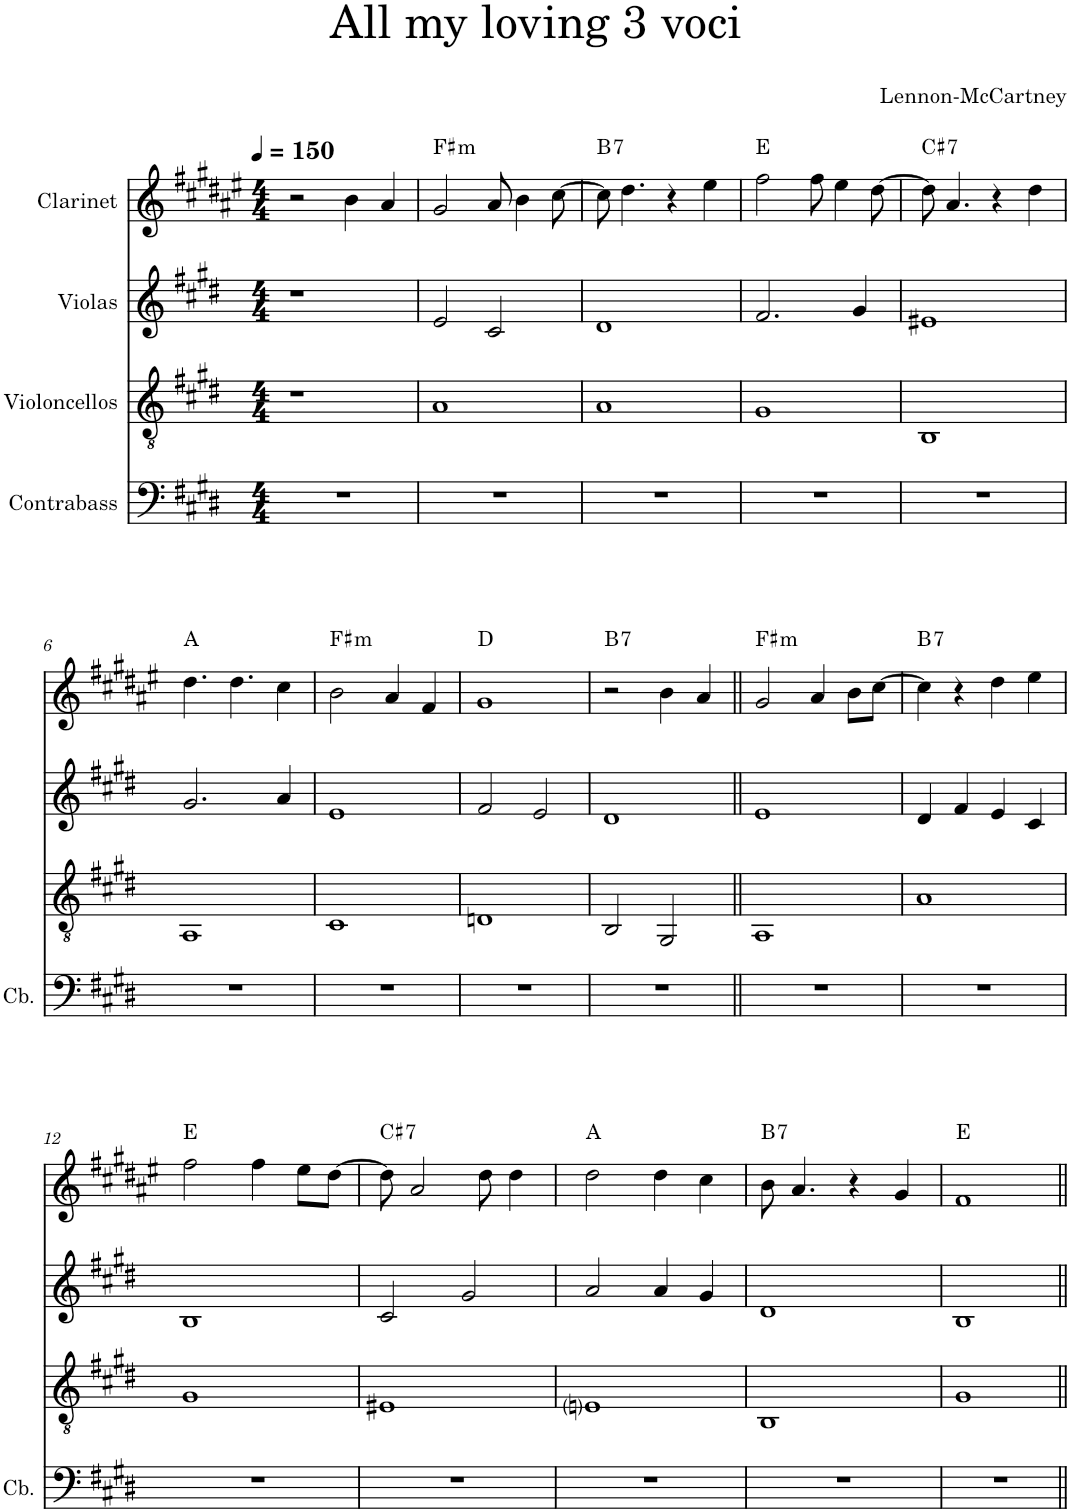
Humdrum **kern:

**kern	**kern	**kern	**kern	**harte
*part4	*part3	*part2	*part1	*part1
*staff4	*staff3	*staff2	*staff1	*
*I"Contrabass	*I"Violoncellos	*I"Violas	*I"Clarinet	*
*I'Cb.	*I'Vc	*I'Vla	*I'Cl	*
*clefF4	*clefGv2	*clefG2	*clefG2	*
*Trd7c12	*	*	*Trd1c2	*
*k[f#c#g#d#]	*k[f#c#g#d#]	*k[f#c#g#d#]	*k[f#c#g#d#a#e#]	*
*E:	*E:	*E:	*F#:	*
*M4/4	*M4/4	*M4/4	*M4/4	*
*MM150	*MM150	*MM150	*MM150	*
=1	=1	=1	=1	=1
1r	1r	1r	2r	.
.	.	.	4b\	.
.	.	.	4a#/	.
=2	=2	=2	=2	=2
!	!	!	!	!LO:H:kt=m
1r	1A	2e/	2g#/	F#:min
.	.	2c#/	8a#/	.
.	.	.	4b\	.
.	.	.	[8cc#\	.
=3	=3	=3	=3	=3
!	!	!	!	!LO:H:kt=7
1r	1A	1d#	8cc#\]	B:7
.	.	.	4.dd#\	.
.	.	.	4r	.
.	.	.	4ee#\	.
=4	=4	=4	=4	=4
1r	1G#	2.f#/	2ff#\	E:maj
.	.	.	8ff#\	.
.	.	.	4ee#\	.
.	.	4g#/	.	.
.	.	.	[8dd#\	.
=5	=5	=5	=5	=5
!	!	!	!	!LO:H:kt=7
1r	1BB	1e#X	8dd#\]	C#:7
.	.	.	4.a#/	.
.	.	.	4r	.
.	.	.	4dd#\	.
!!LO:LB:g=z
=6	=6	=6	=6	=6
1r	1AA	2.g#/	4.dd#\	A:maj
.	.	.	4.dd#\	.
.	.	4a/	4cc#\	.
=7	=7	=7	=7	=7
!	!	!	!	!LO:H:kt=m
1r	1C#	1e	2b\	F#:min
.	.	.	4a#/	.
.	.	.	4f#/	.
=8	=8	=8	=8	=8
1r	1Dn	2f#/	1g#	D:maj
.	.	2e/	.	.
=9	=9	=9	=9	=9
!	!	!	!	!LO:H:kt=7
1r	2BB/	1d#	2r	B:7
.	2GG#/	.	4b\	.
.	.	.	4a#/	.
=10||	=10||	=10||	=10||	=10||
!	!	!	!	!LO:H:kt=m
1r	1AA	1e	2g#/	F#:min
.	.	.	4a#/	.
.	.	.	8b\L	.
.	.	.	[8cc#\J	.
=11	=11	=11	=11	=11
!	!	!	!	!LO:H:kt=7
1r	1A	4d#/	4cc#\]	B:7
.	.	4f#/	4r	.
.	.	4e/	4dd#\	.
.	.	4c#/	4ee#\	.
!!LO:LB:g=z
=12	=12	=12	=12	=12
1r	1G#	1B	2ff#\	E:maj
.	.	.	4ff#\	.
.	.	.	8ee#\L	.
.	.	.	[8dd#\J	.
=13	=13	=13	=13	=13
!	!	!	!	!LO:H:kt=7
1r	1E#X	2c#/	8dd#\]	C#:7
.	.	.	2a#/	.
.	.	2g#/	.	.
.	.	.	8dd#\	.
.	.	.	4dd#\	.
=14	=14	=14	=14	=14
1r	1Eni	2a/	2dd#\	A:maj
.	.	4a/	4dd#\	.
.	.	4g#/	4cc#\	.
=15	=15	=15	=15	=15
!	!	!	!	!LO:H:kt=7
1r	1BB	1d#	8b\	B:7
.	.	.	4.a#/	.
.	.	.	4r	.
.	.	.	4g#/	.
=16	=16	=16	=16	=16
1r	1G#	1B	1f#	E:maj
=||	=||	=||	=||	=||
*-	*-	*-	*-	*-
